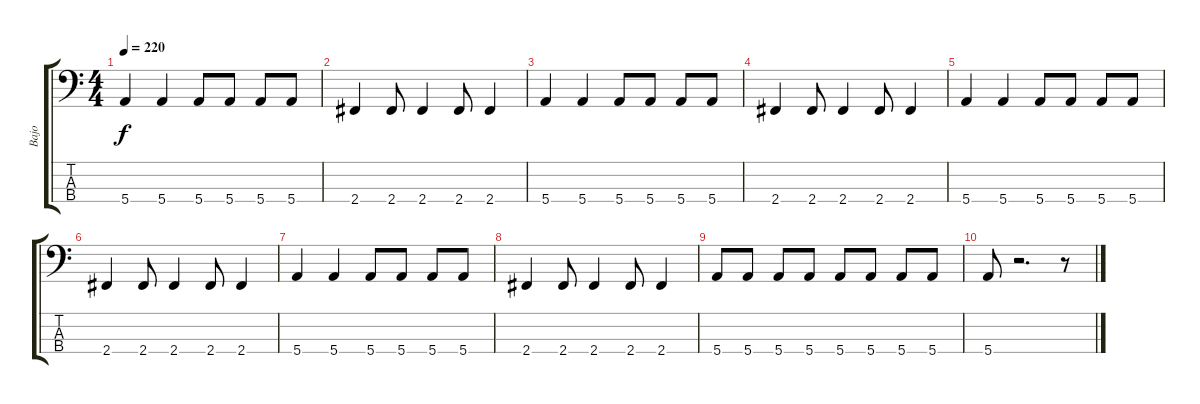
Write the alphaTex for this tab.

\track ("Bajo" "Bajo") {instrument electricbasspick}
\staff {score tabs}
\tuning (G2 D2 A1 E1) {hide}
\ts (4 4)
\tempo 220
\clef f4
\ks c
5.4.4{dy f} 5.4.4 5.4.8 5.4.8 5.4.8 5.4.8 |
2.4.4 2.4.8 2.4.4 2.4.8 2.4.4 |
5.4.4 5.4.4 5.4.8 5.4.8 5.4.8 5.4.8 |
2.4.4 2.4.8 2.4.4 2.4.8 2.4.4 |
5.4.4 5.4.4 5.4.8 5.4.8 5.4.8 5.4.8 |
2.4.4 2.4.8 2.4.4 2.4.8 2.4.4 |
5.4.4 5.4.4 5.4.8 5.4.8 5.4.8 5.4.8 |
2.4.4 2.4.8 2.4.4 2.4.8 2.4.4 |
5.4.8 5.4.8 5.4.8 5.4.8 5.4.8 5.4.8 5.4.8 5.4.8 |
5.4.8 r.2{d} r.8
